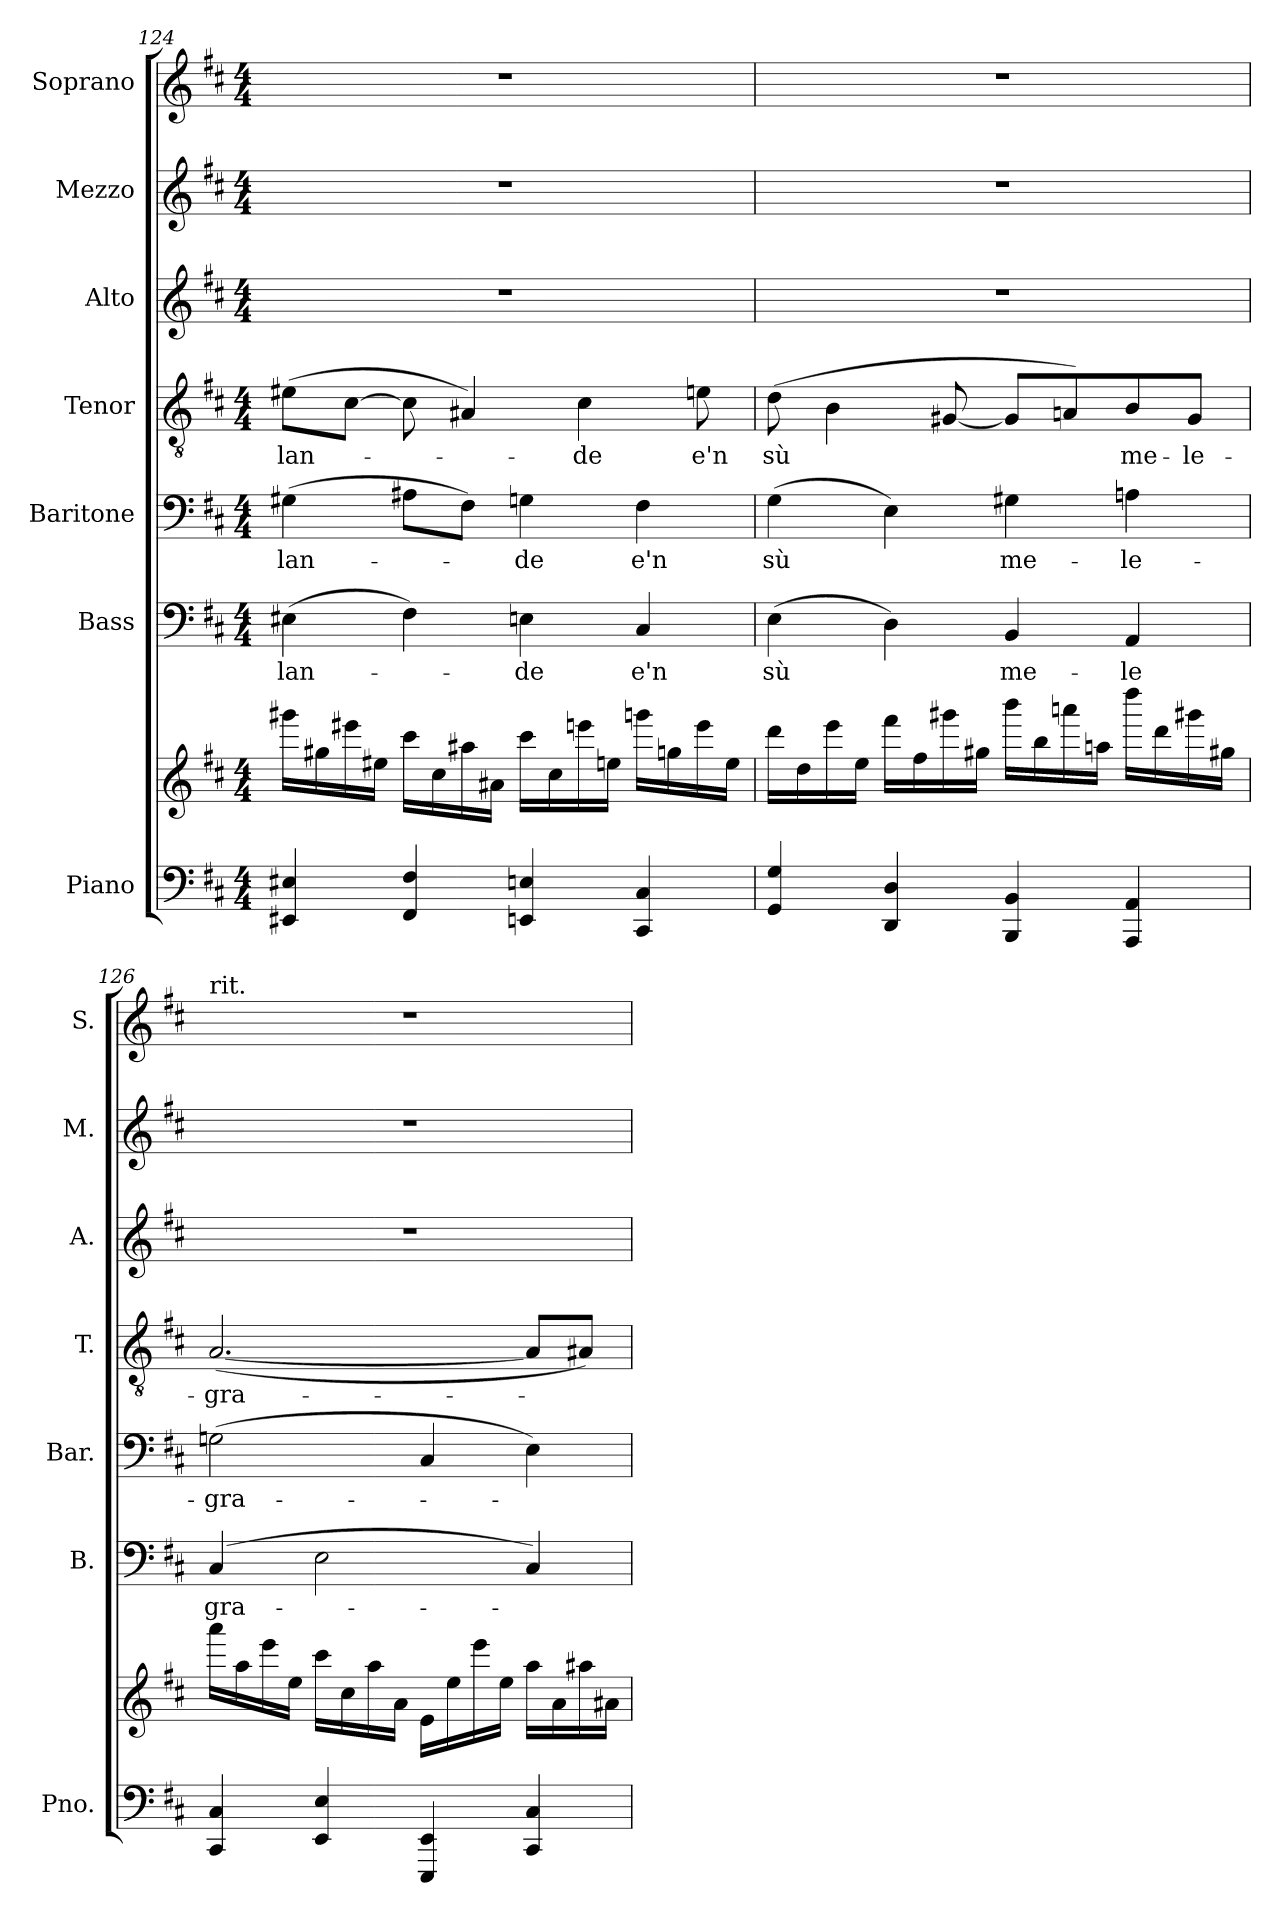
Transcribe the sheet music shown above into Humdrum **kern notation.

**kern	**kern	**kern	**text	**kern	**text	**kern	**text	**kern	**kern	**kern
*part7	*part7	*part6	*part6	*part5	*part5	*part4	*part4	*part3	*part2	*part1
*staff8	*staff7	*staff6	*staff6	*staff5	*staff5	*staff4	*staff4	*staff3	*staff2	*staff1
*I"Piano	*	*I"Bass	*	*I"Baritone	*	*I"Tenor	*	*I"Alto	*I"Mezzo	*I"Soprano
*I'Pno.	*	*I'B.	*	*I'Bar.	*	*I'T.	*	*I'A.	*I'M.	*I'S.
*clefF4	*clefG2	*clefF4	*	*clefF4	*	*clefGv2	*	*clefG2	*clefG2	*clefG2
*	*	*	*	*	*	*ITrd7c12	*	*	*	*
*k[f#c#]	*k[f#c#]	*k[f#c#]	*	*k[f#c#]	*	*k[f#c#]	*	*k[f#c#]	*k[f#c#]	*k[f#c#]
*D:	*D:	*D:	*	*D:	*	*D:	*	*D:	*D:	*D:
*M4/4	*M4/4	*M4/4	*	*M4/4	*	*M4/4	*	*M4/4	*M4/4	*M4/4
=124	=124	=124	=124	=124	=124	=124	=124	=124	=124	=124
!	!	!	!LO:LY:b:color=#000000	!	!	!	!	!	!	!
!	!	!	!	!	!LO:LY:b:color=#000000	!	!	!	!	!
!	!	!	!	!	!	!	!LO:LY:b:color=#000000	!	!	!
4EE#Xi/ 4E#Xi	16ggg#Xi\LL	(4E#Xi\	-lan-	(4G#Xi\	-lan-	(8E#Xi\L	-lan-	1r	1r	1r
.	16gg#Xi\	.	.	.	.	.	.	.	.	.
.	16eee#Xi\	.	.	.	.	[>8C#i\J	.	.	.	.
.	16ee#Xi\JJ	.	.	.	.	.	.	.	.	.
4FF#i/ 4F#i	16ccc#i\LL	4F#i\)	.	8A#Xi\L	.	8C#i\]	.	.	.	.
.	16cc#i\	.	.	.	.	.	.	.	.	.
.	16aa#Xi\	.	.	8F#i\J)	.	4AA#Xi/)	.	.	.	.
.	16a#Xi\JJ	.	.	.	.	.	.	.	.	.
!	!	!	!LO:LY:b:color=#000000	!	!	!	!	!	!	!
!	!	!	!	!	!LO:LY:b:color=#000000	!	!	!	!	!
4EEni/ 4Eni	16ccc#i\LL	4Eni\	-de	4Gni\	-de	.	.	.	.	.
.	16cc#i\	.	.	.	.	.	.	.	.	.
!	!	!	!	!	!	!	!LO:LY:b:color=#000000	!	!	!
.	16eeeni\	.	.	.	.	4C#i\	-de	.	.	.
.	16eeni\JJ	.	.	.	.	.	.	.	.	.
!	!	!	!LO:LY:b:color=#000000	!	!	!	!	!	!	!
!	!	!	!	!	!LO:LY:b:color=#000000	!	!	!	!	!
4CC#i/ 4C#i	16gggni\LL	4C#i/	e'n	4F#i\	e'n	.	.	.	.	.
.	16ggni\	.	.	.	.	.	.	.	.	.
!	!	!	!	!	!	!	!LO:LY:b:color=#000000	!	!	!
.	16eeei\	.	.	.	.	8Eni\	e'n	.	.	.
.	16eei\JJ	.	.	.	.	.	.	.	.	.
=125	=125	=125	=125	=125	=125	=125	=125	=125	=125	=125
!	!	!	!LO:LY:b:color=#000000	!	!	!	!	!	!	!
!	!	!	!	!	!LO:LY:b:color=#000000	!	!	!	!	!
!	!	!	!	!	!	!	!LO:LY:b:color=#000000	!	!	!
4GGi/ 4Gi	16dddi\LL	(4Ei\	sù	(4Gi\	sù	(8Di\	sù	1r	1r	1r
.	16ddi\	.	.	.	.	.	.	.	.	.
.	16eeei\	.	.	.	.	4BBi\	.	.	.	.
.	16eei\JJ	.	.	.	.	.	.	.	.	.
4DDi/ 4Di	16fff#i\LL	4Di\)	.	4Ei\)	.	.	.	.	.	.
.	16ff#i\	.	.	.	.	.	.	.	.	.
.	16ggg#Xi\	.	.	.	.	[<8GG#Xi/	.	.	.	.
.	16gg#Xi\JJ	.	.	.	.	.	.	.	.	.
!	!	!	!LO:LY:b:color=#000000	!	!	!	!	!	!	!
!	!	!	!	!	!LO:LY:b:color=#000000	!	!	!	!	!
4BBBi/ 4BBi	16bbbi\LL	4BBi/	me-	4G#Xi\	me-	8GG#i/L]	.	.	.	.
.	16bbi\	.	.	.	.	.	.	.	.	.
.	16aaani\	.	.	.	.	8AAni/)	.	.	.	.
.	16aani\JJ	.	.	.	.	.	.	.	.	.
!	!	!	!LO:LY:b:color=#000000	!	!	!	!	!	!	!
!	!	!	!	!	!LO:LY:b:color=#000000	!	!	!	!	!
!	!	!	!	!	!	!	!LO:LY:b:color=#000000	!	!	!
4AAAi/ 4AAi	16ddddi\LL	4AAi/	-le	4Ani\	-le-	8BBi/	me-	.	.	.
.	16dddi\	.	.	.	.	.	.	.	.	.
!	!	!	!	!	!	!	!LO:LY:b:color=#000000	!	!	!
.	16ggg#Xi\	.	.	.	.	8GG#i/J	-le-	.	.	.
.	16gg#Xi\JJ	.	.	.	.	.	.	.	.	.
!!LO:PB:g=z
=126	=126	=126	=126	=126	=126	=126	=126	=126	=126	=126
!	!	!	!LO:LY:b:color=#000000	!	!	!	!	!	!	!
!	!	!	!	!	!LO:LY:b:color=#000000	!	!	!	!	!
!	!	!	!	!	!	!	!	!	!	!LO:TX:t=rit.
!	!	!	!	!	!	!	!LO:LY:b:color=#000000	!	!	!
4CC#i/ 4C#i	16aaai\LL	(4C#i/	gra-	(2Gni\	-gra-	([<2.AAi/	-gra-	1r	1r	1r
.	16aai\	.	.	.	.	.	.	.	.	.
.	16eeei\	.	.	.	.	.	.	.	.	.
.	16eei\JJ	.	.	.	.	.	.	.	.	.
4EEi/ 4Ei	16ccc#i\LL	2Ei\	.	.	.	.	.	.	.	.
.	16cc#i\	.	.	.	.	.	.	.	.	.
.	16aai\	.	.	.	.	.	.	.	.	.
.	16ai\JJ	.	.	.	.	.	.	.	.	.
4EEEi/ 4EEi	16ei\LL	.	.	4C#i/	.	.	.	.	.	.
.	16eei\	.	.	.	.	.	.	.	.	.
.	16eeei\	.	.	.	.	.	.	.	.	.
.	16eei\JJ	.	.	.	.	.	.	.	.	.
4CC#i/ 4C#i	16aai\LL	4C#i/)	.	4Ei\)	.	8AAi/L]	.	.	.	.
.	16ai\	.	.	.	.	.	.	.	.	.
.	16aa#Xi\	.	.	.	.	8AA#Xi/J)	.	.	.	.
.	16a#Xi\JJ	.	.	.	.	.	.	.	.	.
=	=	=	=	=	=	=	=	=	=	=
*-	*-	*-	*-	*-	*-	*-	*-	*-	*-	*-
